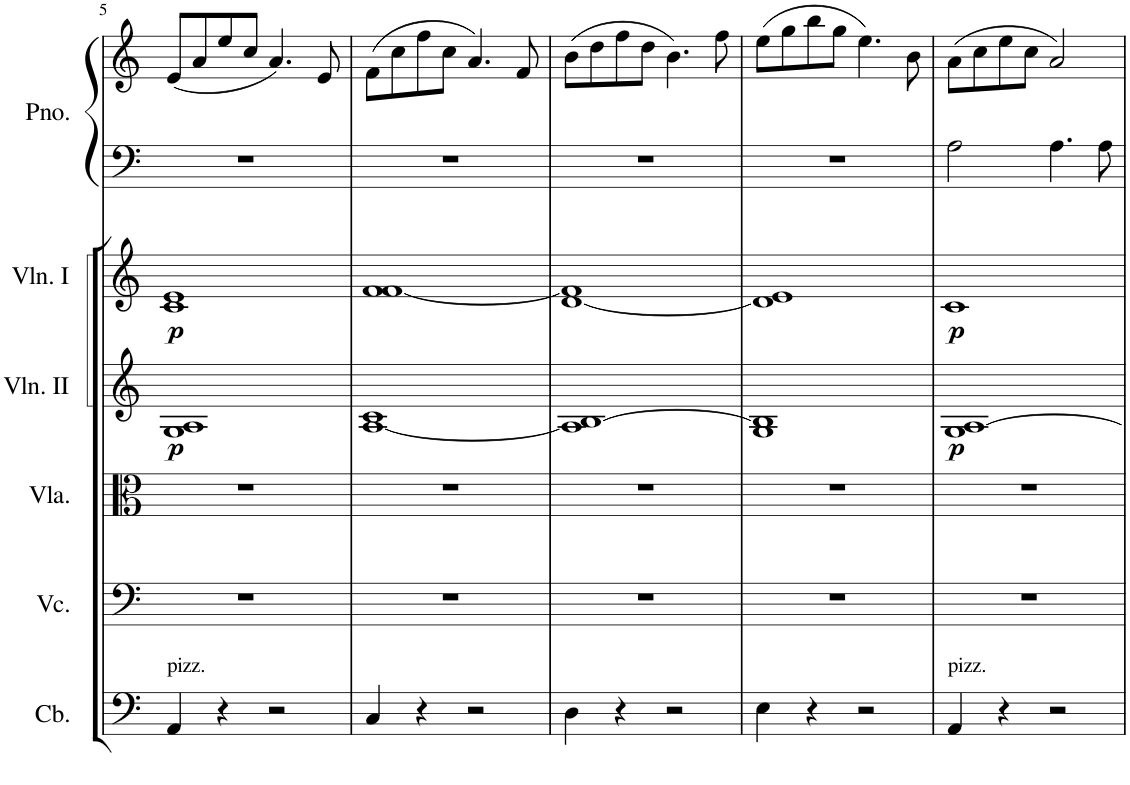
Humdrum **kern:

**kern	**kern	**kern	**kern	**dynam	**kern	**dynam	**kern	**kern
*part6	*part5	*part4	*part3	*part3	*part2	*part2	*part1	*part1
*staff7	*staff6	*staff5	*staff4	*staff4	*staff3	*staff3	*staff2	*staff1
*I"Contrabass	*I"Violoncello	*I"Viola	*I"Violin II	*	*I"Violin I	*	*I"钢琴	*
*I'Cb.	*I'Vc.	*I'Vla.	*I'Vln. II	*	*I'Vln. I	*	*	*
!!LO:PB:g=z
*clefF4	*clefF4	*clefC3	*clefG2	*	*clefG2	*	*clefF4	*clefG2
*Trd7c12	*	*	*	*	*	*	*	*
*k[]	*k[]	*k[]	*k[]	*	*k[]	*	*k[]	*k[]
*M4/4	*M4/4	*M4/4	*M4/4	*	*M4/4	*	*M4/4	*M4/4
=5	=5	=5	=5	=5	=5	=5	=5	=5
*	*	*	*	*	*^	*	*	*
!LO:TX:a:t=pizz.	!	!	!	!	!	!	!	!	!
!	!	!	!	!LO:DY:b	!	!	!LO:DY:b	!	!
4AA/	1r	1r	1G 1A	p	1e	1c	p	1r	(8e/L
.	.	.	.	.	.	.	.	.	8a/
4r	.	.	.	.	.	.	.	.	8ee/
.	.	.	.	.	.	.	.	.	8cc/J
2r	.	.	.	.	.	.	.	.	4.a/)
.	.	.	.	.	.	.	.	.	8e/
*	*	*	*	*	*v	*v	*	*	*
=6	=6	=6	=6	=6	=6	=6	=6	=6
4C/	1r	1r	[1A 1c	.	[1f 1f	.	1r	(8f\L
.	.	.	.	.	.	.	.	8cc\
4r	.	.	.	.	.	.	.	8ff\
.	.	.	.	.	.	.	.	8cc\J
2r	.	.	.	.	.	.	.	4.a/)
.	.	.	.	.	.	.	.	8f/
=7	=7	=7	=7	=7	=7	=7	=7	=7
4D\	1r	1r	1A] [1B	.	[1d 1f]	.	1r	(8b\L
.	.	.	.	.	.	.	.	8dd\
4r	.	.	.	.	.	.	.	8ff\
.	.	.	.	.	.	.	.	8dd\J
2r	.	.	.	.	.	.	.	4.b\)
.	.	.	.	.	.	.	.	8ff\
=8	=8	=8	=8	=8	=8	=8	=8	=8
4E\	1r	1r	1G 1B]	.	1d] 1e	.	1r	(8ee\L
.	.	.	.	.	.	.	.	8gg\
4r	.	.	.	.	.	.	.	8bb\
.	.	.	.	.	.	.	.	8gg\J
2r	.	.	.	.	.	.	.	4.ee\)
.	.	.	.	.	.	.	.	8b\
=9	=9	=9	=9	=9	=9	=9	=9	=9
!LO:TX:a:t=pizz.	!	!	!	!	!	!	!	!
!	!	!	!	!LO:DY:b	!	!LO:DY:b	!	!
4AA/	1r	1r	1G [1A	p	1c	p	2A\	(8a\L
.	.	.	.	.	.	.	.	8cc\
4r	.	.	.	.	.	.	.	8ee\
.	.	.	.	.	.	.	.	8cc\J
2r	.	.	.	.	.	.	4.A\	2a/)
.	.	.	.	.	.	.	8A\	.
=	=	=	=	=	=	=	=	=
*-	*-	*-	*-	*-	*-	*-	*-	*-
